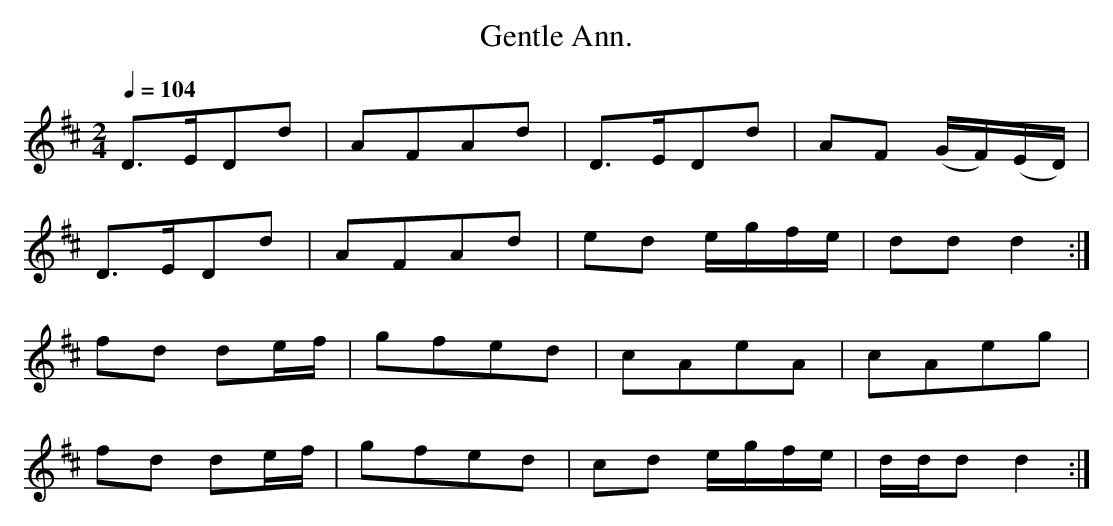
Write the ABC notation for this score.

X:1
T:Gentle Ann.
M:2/4
L:1/8
Q:1/4=104
K:D
D>EDd | AFAd | D>EDd | AF (G/F/)(E/D/) |
D>EDd | AFAd | ed e/g/f/e/ | dd d2 :|
fd de/f/ | gfed | cAeA | cAeg |
fd de/f/ | gfed | cd e/g/f/e/ | d/d/d d2 :|
